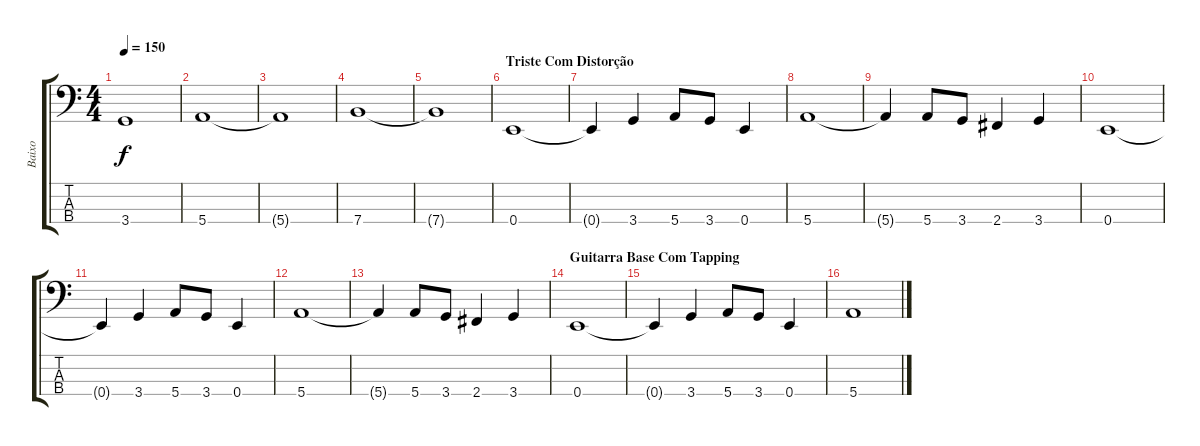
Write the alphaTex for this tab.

\track ("Baixo" "Baixo") {instrument electricbasspick}
\staff {score tabs}
\tuning (G2 D2 A1 E1) {hide}
\ts (4 4)
\tempo 150
\clef f4
\ks c
3.4{t}.1{dy f} |
5.4.1 |
5.4{t}.1 |
7.4.1 |
7.4{t}.1 |
\section ("" "Triste Com Distorção")
0.4.1 |
0.4{t}.4 3.4.4 5.4.8 3.4.8 0.4.4 |
5.4.1 |
5.4{t}.4 5.4.8 3.4.8 2.4.4 3.4.4 |
0.4.1 |
0.4{t}.4 3.4.4 5.4.8 3.4.8 0.4.4 |
5.4.1 |
5.4{t}.4 5.4.8 3.4.8 2.4.4 3.4.4 |
\section ("" "Guitarra Base Com Tapping")
0.4.1 |
0.4{t}.4 3.4.4 5.4.8 3.4.8 0.4.4 |
5.4.1
